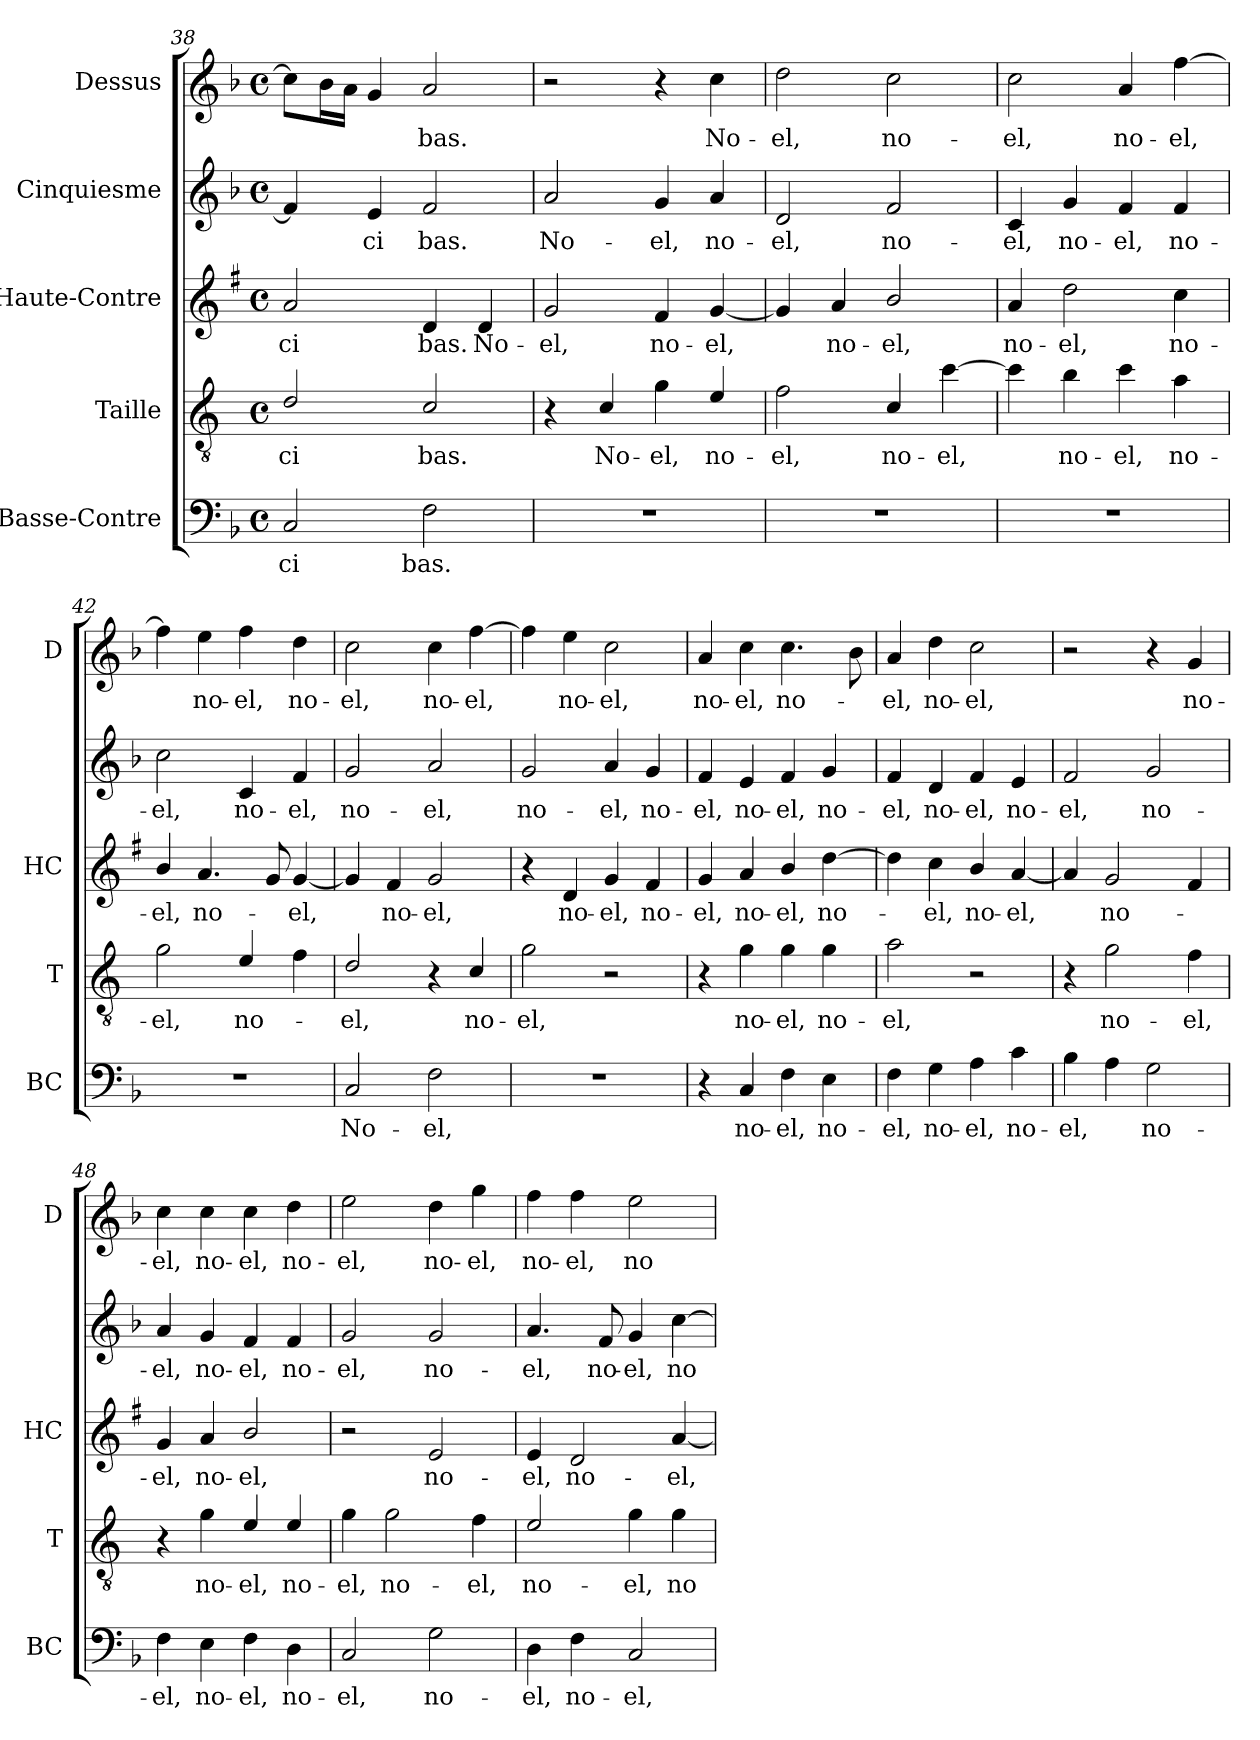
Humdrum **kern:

**kern	**text	**kern	**text	**kern	**text	**kern	**text	**kern	**text
*part5	*part5	*part4	*part4	*part3	*part3	*part2	*part2	*part1	*part1
*staff5	*staff5	*staff4	*staff4	*staff3	*staff3	*staff2	*staff2	*staff1	*staff1
*I"Basse-Contre	*	*I"Taille	*	*I"Haute-Contre	*	*I"Cinquiesme	*	*I"Dessus	*
*I'BC	*	*I'T	*	*I'HC	*	*	*	*I'D	*
*clefF4	*	*clefGv2	*	*clefG2	*	*clefG2	*	*clefG2	*
*	*	*ITrd4c7	*	*ITrd1c2	*	*	*	*	*
*k[b-]	*	*k[b-]	*	*k[b-]	*	*k[b-]	*	*k[b-]	*
*F:	*	*F:	*	*F:	*	*F:	*	*F:	*
*M4/4	*	*M4/4	*	*M4/4	*	*M4/4	*	*M4/4	*
*met(c)	*	*met(c)	*	*met(c)	*	*met(c)	*	*met(c)	*
=38	=38	=38	=38	=38	=38	=38	=38	=38	=38
!	!LO:LY:b	!	!LO:LY:b	!	!LO:LY:b	!	!	!	!
2C/	-ci	2G/	-ci	2g/	-ci	4f/]	.	8cc\L]	.
.	.	.	.	.	.	.	.	16b-\L	.
.	.	.	.	.	.	.	.	16a\JJ	.
!	!	!	!	!	!	!	!LO:LY:b	!	!
.	.	.	.	.	.	4e/	-ci	4g/	.
!	!LO:LY:b	!	!LO:LY:b	!	!LO:LY:b	!	!LO:LY:b	!	!LO:LY:b
2F\	bas.	2F/	bas.	4c/	bas.	2f/	bas.	2a/	bas.
!	!	!	!	!	!LO:LY:b	!	!	!	!
.	.	.	.	4c/	No-	.	.	.	.
=39	=39	=39	=39	=39	=39	=39	=39	=39	=39
!	!	!	!	!	!LO:LY:b	!	!LO:LY:b	!	!
1r	.	4r	.	2f/	-el,	2a/	No-	2r	.
!	!	!	!LO:LY:b	!	!	!	!	!	!
.	.	4F/	No-	.	.	.	.	.	.
!	!	!	!LO:LY:b	!	!LO:LY:b	!	!LO:LY:b	!	!
.	.	4c\	-el,	4e/	no-	4g/	-el,	4r	.
!	!	!	!LO:LY:b	!	!LO:LY:b	!	!LO:LY:b	!	!LO:LY:b
.	.	4A/	no-	[4f/	-el,	4a/	no-	4cc\	No-
=40	=40	=40	=40	=40	=40	=40	=40	=40	=40
!	!	!	!LO:LY:b	!	!	!	!LO:LY:b	!	!LO:LY:b
1r	.	2B-\	-el,	4f/]	.	2d/	-el,	2dd\	-el,
!	!	!	!	!	!LO:LY:b	!	!	!	!
.	.	.	.	4g/	no-	.	.	.	.
!	!	!	!LO:LY:b	!	!LO:LY:b	!	!LO:LY:b	!	!LO:LY:b
.	.	4F/	no-	2a/	-el,	2f/	no-	2cc\	no-
!	!	!	!LO:LY:b	!	!	!	!	!	!
.	.	[4f\	-el,	.	.	.	.	.	.
=41	=41	=41	=41	=41	=41	=41	=41	=41	=41
!	!	!	!	!	!LO:LY:b	!	!LO:LY:b	!	!LO:LY:b
1r	.	4f\]	.	4g/	no-	4c/	-el,	2cc\	-el,
!	!	!	!LO:LY:b	!	!LO:LY:b	!	!LO:LY:b	!	!
.	.	4e\	no-	2cc\	-el,	4g/	no-	.	.
!	!	!	!LO:LY:b	!	!	!	!LO:LY:b	!	!LO:LY:b
.	.	4f\	-el,	.	.	4f/	-el,	4a/	no-
!	!	!	!LO:LY:b	!	!LO:LY:b	!	!LO:LY:b	!	!LO:LY:b
.	.	4d\	no-	4b-\	no-	4f/	no-	[4ff\	-el,
=42	=42	=42	=42	=42	=42	=42	=42	=42	=42
!	!	!	!LO:LY:b	!	!LO:LY:b	!	!LO:LY:b	!	!
1r	.	2c\	-el,	4a/	-el,	2cc\	-el,	4ff\]	.
!	!	!	!	!	!LO:LY:b	!	!	!	!LO:LY:b
.	.	.	.	4.g/	no-	.	.	4ee\	no-
!	!	!	!LO:LY:b	!	!	!	!LO:LY:b	!	!LO:LY:b
.	.	4A/	no-	.	.	4c/	no-	4ff\	-el,
.	.	.	.	8f/	.	.	.	.	.
!	!	!	!	!	!LO:LY:b	!	!LO:LY:b	!	!LO:LY:b
.	.	4B-\	.	[4f/	-el,	4f/	-el,	4dd\	no-
=43	=43	=43	=43	=43	=43	=43	=43	=43	=43
!	!LO:LY:b	!	!LO:LY:b	!	!	!	!LO:LY:b	!	!LO:LY:b
2C/	No-	2G/	-el,	4f/]	.	2g/	no-	2cc\	-el,
!	!	!	!	!	!LO:LY:b	!	!	!	!
.	.	.	.	4e/	no-	.	.	.	.
!	!LO:LY:b	!	!	!	!LO:LY:b	!	!LO:LY:b	!	!LO:LY:b
2F\	-el,	4r	.	2f/	-el,	2a/	-el,	4cc\	no-
!	!	!	!LO:LY:b	!	!	!	!	!	!LO:LY:b
.	.	4F/	no-	.	.	.	.	[4ff\	-el,
!!LO:PB:g=z
=44	=44	=44	=44	=44	=44	=44	=44	=44	=44
!	!	!	!LO:LY:b	!	!	!	!LO:LY:b	!	!
1r	.	2c\	-el,	4r	.	2g/	no-	4ff\]	.
!	!	!	!	!	!LO:LY:b	!	!	!	!LO:LY:b
.	.	.	.	4c/	no-	.	.	4ee\	no-
!	!	!	!	!	!LO:LY:b	!	!LO:LY:b	!	!LO:LY:b
.	.	2r	.	4f/	-el,	4a/	-el,	2cc\	-el,
!	!	!	!	!	!LO:LY:b	!	!LO:LY:b	!	!
.	.	.	.	4e/	no-	4g/	no-	.	.
=45	=45	=45	=45	=45	=45	=45	=45	=45	=45
!	!	!	!	!	!LO:LY:b	!	!LO:LY:b	!	!LO:LY:b
4r	.	4r	.	4f/	-el,	4f/	-el,	4a/	no-
!	!LO:LY:b	!	!LO:LY:b	!	!LO:LY:b	!	!LO:LY:b	!	!LO:LY:b
4C/	no-	4c\	no-	4g/	no-	4e/	no-	4cc\	-el,
!	!LO:LY:b	!	!LO:LY:b	!	!LO:LY:b	!	!LO:LY:b	!	!LO:LY:b
4F\	-el,	4c\	-el,	4a/	-el,	4f/	-el,	4.cc\	no-
!	!LO:LY:b	!	!LO:LY:b	!	!LO:LY:b	!	!LO:LY:b	!	!
4E\	no-	4c\	no-	[4cc\	no-	4g/	no-	.	.
.	.	.	.	.	.	.	.	8b-\	.
=46	=46	=46	=46	=46	=46	=46	=46	=46	=46
!	!LO:LY:b	!	!LO:LY:b	!	!	!	!LO:LY:b	!	!LO:LY:b
4F\	-el,	2d\	-el,	4cc\]	.	4f/	-el,	4a/	-el,
!	!LO:LY:b	!	!	!	!LO:LY:b	!	!LO:LY:b	!	!LO:LY:b
4G\	no-	.	.	4b-\	-el,	4d/	no-	4dd\	no-
!	!LO:LY:b	!	!	!	!LO:LY:b	!	!LO:LY:b	!	!LO:LY:b
4A\	-el,	2r	.	4a/	no-	4f/	-el,	2cc\	-el,
!	!LO:LY:b	!	!	!	!LO:LY:b	!	!LO:LY:b	!	!
4c\	no-	.	.	[4g/	-el,	4e/	no-	.	.
=47	=47	=47	=47	=47	=47	=47	=47	=47	=47
!	!LO:LY:b	!	!	!	!	!	!LO:LY:b	!	!
4B-\	-el,	4r	.	4g/]	.	2f/	-el,	2r	.
!	!	!	!LO:LY:b	!	!LO:LY:b	!	!	!	!
4A\	.	2c\	no-	2f/	no-	.	.	.	.
!	!LO:LY:b	!	!	!	!	!	!LO:LY:b	!	!
2G\	no-	.	.	.	.	2g/	no-	4r	.
!	!	!	!LO:LY:b	!	!	!	!	!	!LO:LY:b
.	.	4B-\	-el,	4e/	.	.	.	4g/	no-
=48	=48	=48	=48	=48	=48	=48	=48	=48	=48
!	!LO:LY:b	!	!	!	!LO:LY:b	!	!LO:LY:b	!	!LO:LY:b
4F\	-el,	4r	.	4f/	-el,	4a/	-el,	4cc\	-el,
!	!LO:LY:b	!	!LO:LY:b	!	!LO:LY:b	!	!LO:LY:b	!	!LO:LY:b
4E\	no-	4c\	no-	4g/	no-	4g/	no-	4cc\	no-
!	!LO:LY:b	!	!LO:LY:b	!	!LO:LY:b	!	!LO:LY:b	!	!LO:LY:b
4F\	-el,	4A/	-el,	2a/	-el,	4f/	-el,	4cc\	-el,
!	!LO:LY:b	!	!LO:LY:b	!	!	!	!LO:LY:b	!	!LO:LY:b
4D\	no-	4A/	no-	.	.	4f/	no-	4dd\	no-
=49	=49	=49	=49	=49	=49	=49	=49	=49	=49
!	!LO:LY:b	!	!LO:LY:b	!	!	!	!LO:LY:b	!	!LO:LY:b
2C/	-el,	4c\	-el,	2r	.	2g/	-el,	2ee\	-el,
!	!	!	!LO:LY:b	!	!	!	!	!	!
.	.	2c\	no-	.	.	.	.	.	.
!	!LO:LY:b	!	!	!	!LO:LY:b	!	!LO:LY:b	!	!LO:LY:b
2G\	no-	.	.	2d/	no-	2g/	no-	4dd\	no-
!	!	!	!LO:LY:b	!	!	!	!	!	!LO:LY:b
.	.	4B-\	-el,	.	.	.	.	4gg\	-el,
=50	=50	=50	=50	=50	=50	=50	=50	=50	=50
!	!LO:LY:b	!	!LO:LY:b	!	!LO:LY:b	!	!LO:LY:b	!	!LO:LY:b
4D\	-el,	2A/	no-	4d/	-el,	4.a/	-el,	4ff\	no-
!	!LO:LY:b	!	!	!	!LO:LY:b	!	!	!	!LO:LY:b
4F\	no-	.	.	2c/	no-	.	.	4ff\	-el,
!	!	!	!	!	!	!	!LO:LY:b	!	!
.	.	.	.	.	.	8f/	no-	.	.
!	!LO:LY:b	!	!LO:LY:b	!	!	!	!LO:LY:b	!	!LO:LY:b
2C/	-el,	4c\	-el,	.	.	4g/	-el,	2ee\	no-
!	!	!	!LO:LY:b	!	!LO:LY:b	!	!LO:LY:b	!	!
.	.	4c\	no-	[4g/	-el,	[4cc\	no-	.	.
=	=	=	=	=	=	=	=	=	=
*-	*-	*-	*-	*-	*-	*-	*-	*-	*-
